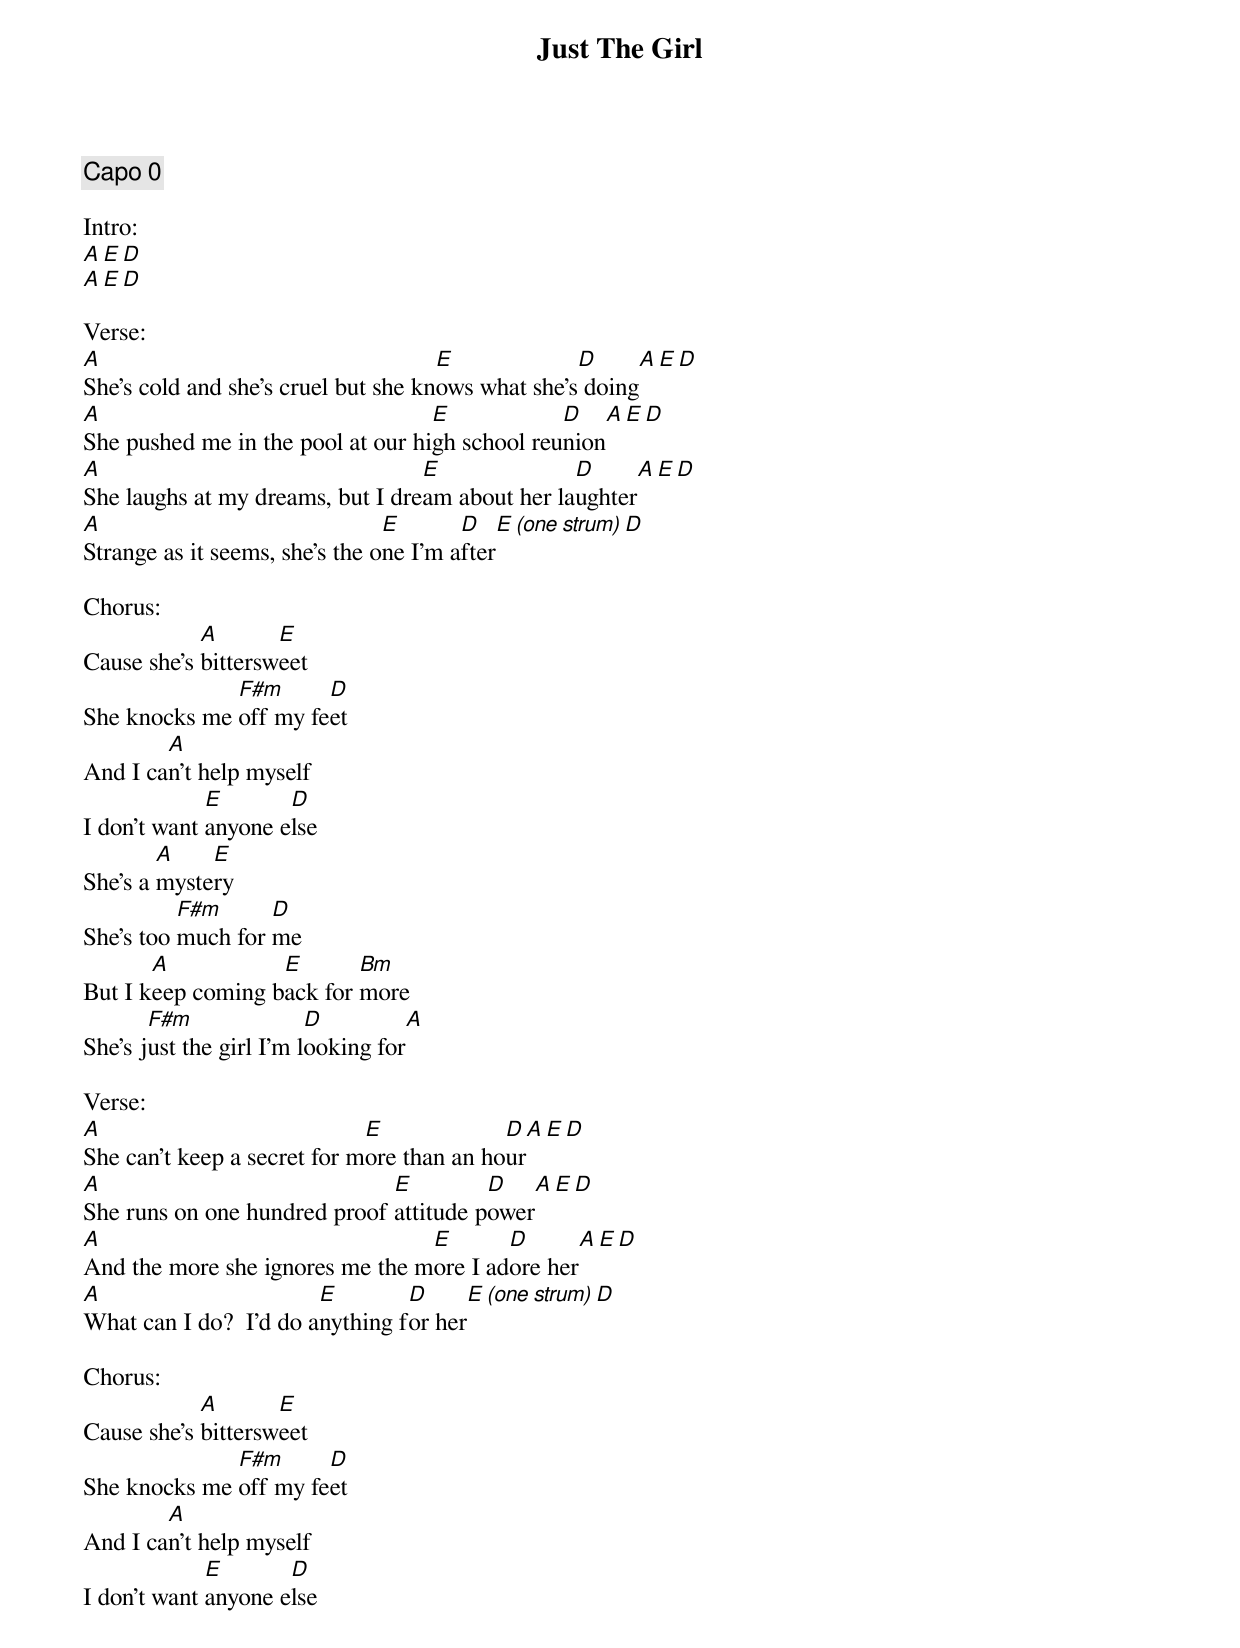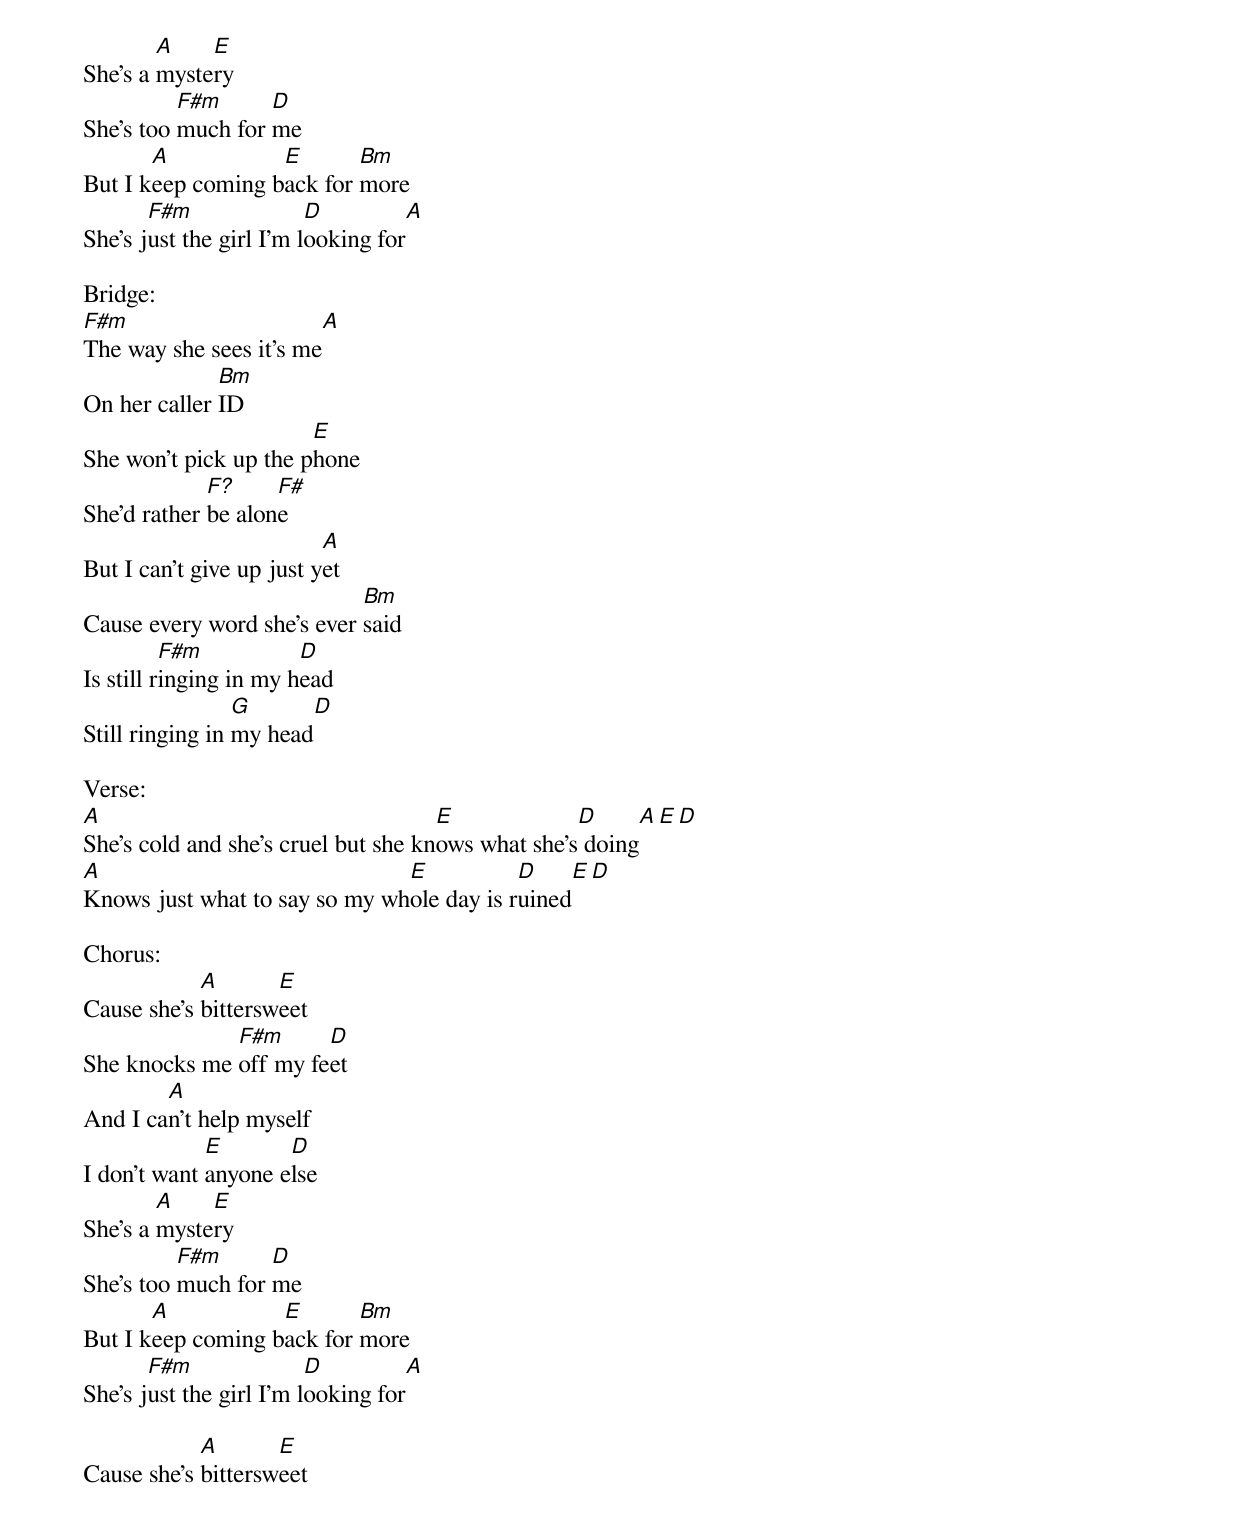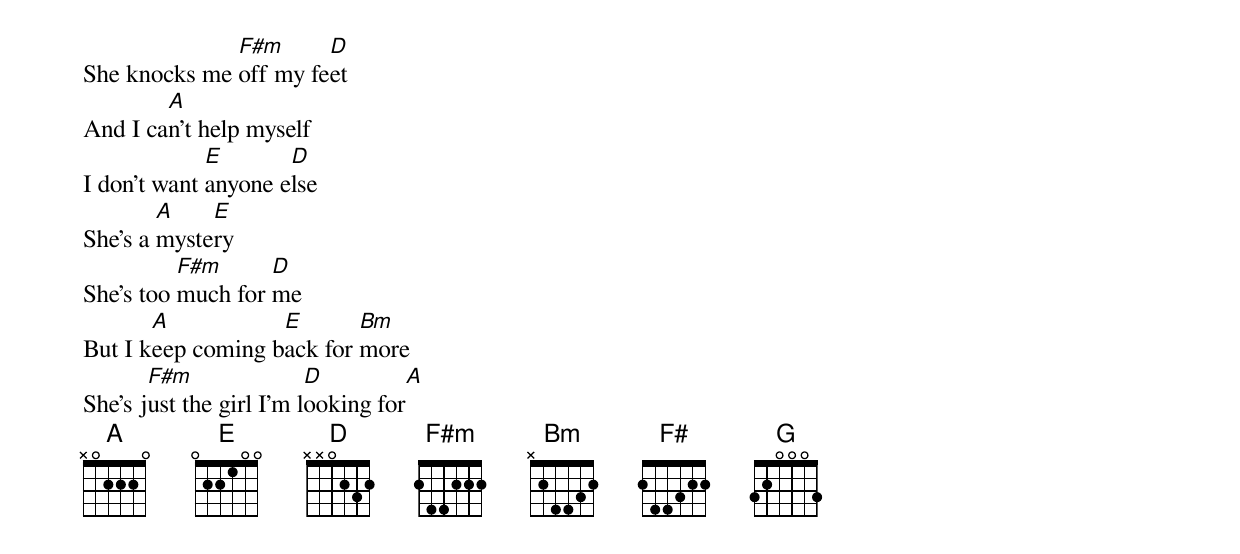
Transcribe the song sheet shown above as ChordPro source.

{title:Just The Girl}
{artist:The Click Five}
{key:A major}
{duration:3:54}
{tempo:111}
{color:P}

{comment: Capo 0}

Intro:
[A][E][D]
[A][E][D]

Verse:
[A]She's cold and she's cruel but she kn[E]ows what she's[D] doing[A][E][D]
[A]She pushed me in the pool at our hi[E]gh school reu[D]nion[A][E][D]
[A]She laughs at my dreams, but I dre[E]am about her la[D]ughter[A][E][D]
[A]Strange as it seems, she's the o[E]ne I'm a[D]fter[E][(one][strum)][D]

Chorus:
Cause she's [A]bittersw[E]eet
She knocks me [F#m]off my fe[D]et
And I ca[A]n't help myself
I don't want [E]anyone e[D]lse
She's a [A]myste[E]ry
She's too [F#m]much for [D]me
But I k[A]eep coming b[E]ack for [Bm]more
She's j[F#m]ust the girl I'm l[D]ooking for[A]

Verse:
[A]She can't keep a secret for m[E]ore than an ho[D]ur[A][E][D]
[A]She runs on one hundred proof [E]attitude p[D]ower[A][E][D]
[A]And the more she ignores me the m[E]ore I ad[D]ore her[A][E][D]
[A]What can I do?  I'd do a[E]nything f[D]or her[E][(one][strum)][D]

Chorus:
Cause she's [A]bittersw[E]eet
She knocks me [F#m]off my fe[D]et
And I ca[A]n't help myself
I don't want [E]anyone e[D]lse
She's a [A]myste[E]ry
She's too [F#m]much for [D]me
But I k[A]eep coming b[E]ack for [Bm]more
She's j[F#m]ust the girl I'm l[D]ooking for[A]

Bridge:
[F#m]The way she sees it's me[A]
On her caller [Bm]ID
She won't pick up the p[E]hone
She'd rather [F?]be alon[F#]e
But I can't give up just y[A]et
Cause every word she's ever [Bm]said
Is still r[F#m]inging in my h[D]ead
Still ringing in [G]my head[D]

Verse:
[A]She's cold and she's cruel but she kn[E]ows what she's[D] doing[A][E][D]
[A]Knows just what to say so my wh[E]ole day is r[D]uined[E][D]

Chorus:
Cause she's [A]bittersw[E]eet
She knocks me [F#m]off my fe[D]et
And I ca[A]n't help myself
I don't want [E]anyone e[D]lse
She's a [A]myste[E]ry
She's too [F#m]much for [D]me
But I k[A]eep coming b[E]ack for [Bm]more
She's j[F#m]ust the girl I'm l[D]ooking for[A]

Cause she's [A]bittersw[E]eet
She knocks me [F#m]off my fe[D]et
And I ca[A]n't help myself
I don't want [E]anyone e[D]lse
She's a [A]myste[E]ry
She's too [F#m]much for [D]me
But I k[A]eep coming b[E]ack for [Bm]more
She's j[F#m]ust the girl I'm l[D]ooking for[A]
